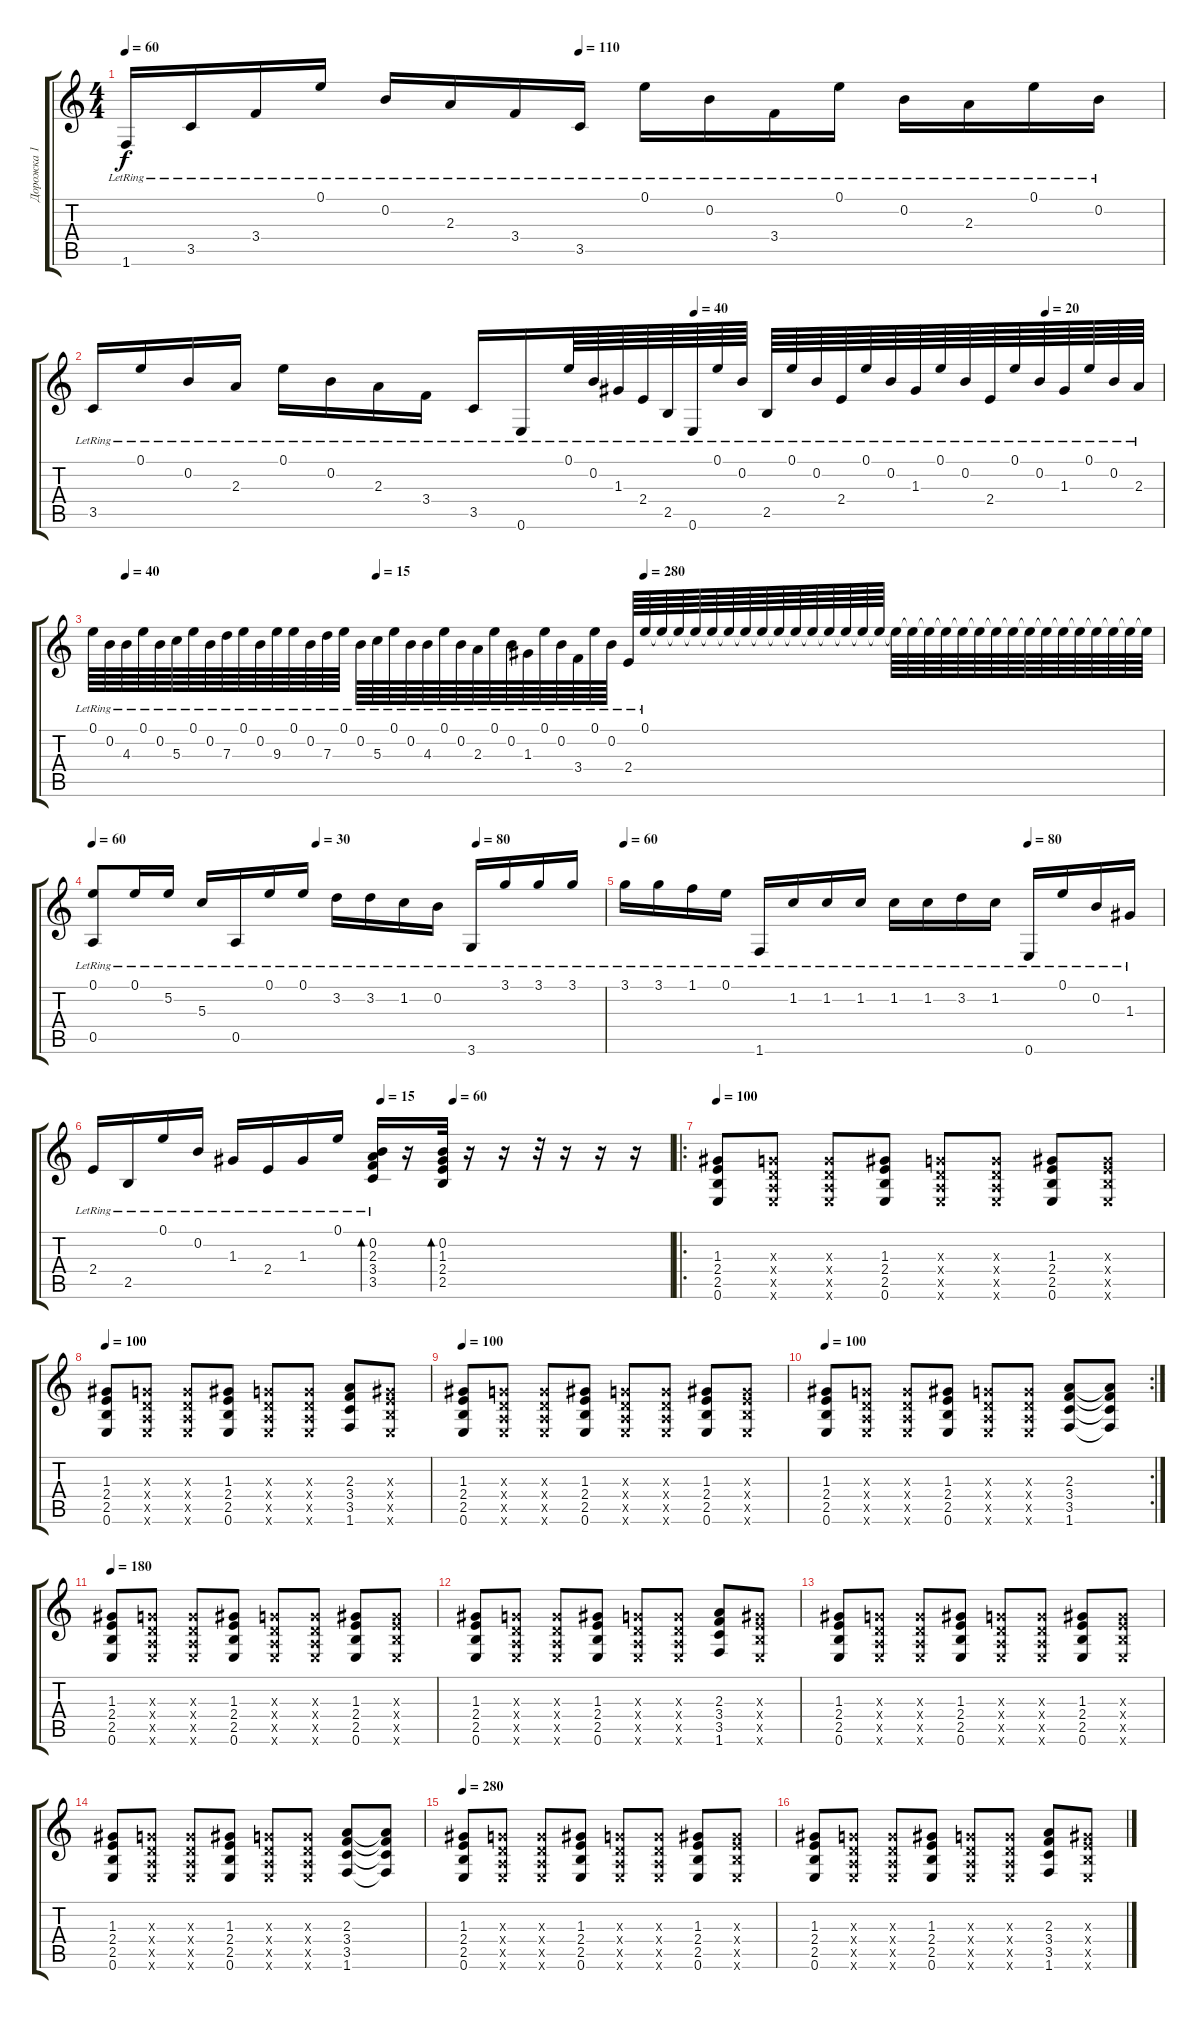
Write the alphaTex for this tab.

\track ("Дорожка 1" "Дорожка 1") {instrument acousticguitarsteel}
\staff {score tabs}
\tuning (E4 B3 G3 D3 A2 E2) {hide}
\ts (4 4)
\tempo 60
\tempo (110 0.4375)
\clef g2
\ks c
1.6{lr}.16{dy f} 3.5{lr}.16 3.4{lr}.16 0.1{lr}.16 0.2{lr}.16 2.3{lr}.16 3.4{lr}.16 3.5{lr}.16 0.1{lr}.16 0.2{lr}.16 3.4{lr}.16 0.1{lr}.16 0.2{lr}.16 2.3{lr}.16 0.1{lr}.16 0.2{lr}.16 |
\tempo (40 0.5625)
\tempo (20 0.890625)
3.5{lr}.16 0.1{lr}.16 0.2{lr}.16 2.3{lr}.16 0.1{lr}.16 0.2{lr}.16 2.3{lr}.16 3.4{lr}.16 3.5{lr}.16 0.6{lr}.16 0.1{lr}.64 0.2{lr}.64 1.3{lr}.64 2.4{lr}.64 2.5{lr}.64 0.6{lr}.64 0.1{lr}.64 0.2{lr}.64 2.5{lr}.64 0.1{lr}.64 0.2{lr}.64 2.4{lr}.64 0.1{lr}.64 0.2{lr}.64 1.3{lr}.64 0.1{lr}.64 0.2{lr}.64 2.4{lr}.64 0.1{lr}.64 0.2{lr}.64 1.3{lr}.64 0.1{lr}.64 0.2{lr}.64 2.3{lr}.64 |
\tempo (40 0.03125)
\tempo (15 0.265625)
\tempo (280 0.515625)
0.1{lr}.64 0.2{lr}.64 4.3{lr}.64 0.1{lr}.64 0.2{lr}.64 5.3{lr}.64 0.1{lr}.64 0.2{lr}.64 7.3{lr}.64 0.1{lr}.64 0.2{lr}.64 9.3{lr}.64 0.1{lr}.64 0.2{lr}.64 7.3{lr}.64 0.1{lr}.64 0.2{lr}.64 5.3{lr}.64 0.1{lr}.64 0.2{lr}.64 4.3{lr}.64 0.1{lr}.64 0.2{lr}.64 2.3{lr}.64 0.1{lr}.64 0.2{lr}.64 1.3{lr}.64 0.1{lr}.64 0.2{lr}.64 3.4{lr}.64 0.1{lr}.64 0.2{lr}.64 2.4{lr}.64 0.1{lr}.64 0.1{t}.64 0.1{t}.64 0.1{t}.64 0.1{t}.64 0.1{t}.64 0.1{t}.64 0.1{t}.64 0.1{t}.64 0.1{t}.64 0.1{t}.64 0.1{t}.64 0.1{t}.64 0.1{t}.64 0.1{t}.64 0.1{t}.64 0.1{t}.64 0.1{t}.64 0.1{t}.64 0.1{t}.64 0.1{t}.64 0.1{t}.64 0.1{t}.64 0.1{t}.64 0.1{t}.64 0.1{t}.64 0.1{t}.64 0.1{t}.64 0.1{t}.64 0.1{t}.64 0.1{t}.64 |
\tempo 60
\tempo (30 0.4375)
\tempo (80 0.75)
(0.1 0.5{lr}).8 0.1{lr}.16 5.2{lr}.16 5.3{lr}.16 0.5{lr}.16 0.1{lr}.16 0.1{lr}.16 3.2{lr}.16 3.2{lr}.16 1.2{lr}.16 0.2{lr}.16 3.6{lr}.16 3.1{lr}.16 3.1{lr}.16 3.1{lr}.16 |
\tempo 60
\tempo (80 0.75)
3.1{lr}.16 3.1{lr}.16 1.1{lr}.16 0.1{lr}.16 1.6{lr}.16 1.2{lr}.16 1.2{lr}.16 1.2{lr}.16 1.2{lr}.16 1.2{lr}.16 3.2{lr}.16 1.2{lr}.16 0.6{lr}.16 0.1{lr}.16 0.2{lr}.16 1.3{lr}.16 |
\tempo (15 0.5)
\tempo (60 0.625)
2.4{lr}.16 2.5{lr}.16 0.1{lr}.16 0.2{lr}.16 1.3{lr}.16 2.4{lr}.16 1.3{lr}.16 0.1{lr}.16 (0.2 2.3 3.4{lr} 3.5).16{bd 480} r.16 (0.2 1.3 2.4 2.5).32{bd 480} r.16 r.16 r.32 r.16 r.16 r.16 |
\ro
\tempo 100
(1.3 2.4 2.5 0.6).8 (0.3{x} 0.4{x} 0.5{x} 0.6{x}).8 (0.3{x} 0.4{x} 0.5{x} 0.6{x}).8 (1.3 2.4 2.5 0.6).8 (0.3{x} 0.4{x} 0.5{x} 0.6{x}).8 (0.3{x} 0.4{x} 0.5{x} 0.6{x}).8 (1.3 2.4 2.5 0.6).8 (1.3{x} 2.4{x} 2.5{x} 0.6{x}).8 |
\tempo 100
(1.3 2.4 2.5 0.6).8 (0.3{x} 0.4{x} 0.5{x} 0.6{x}).8 (0.3{x} 0.4{x} 0.5{x} 0.6{x}).8 (1.3 2.4 2.5 0.6).8 (0.3{x} 0.4{x} 0.5{x} 0.6{x}).8 (0.3{x} 0.4{x} 0.5{x} 0.6{x}).8 (2.3 3.4 3.5 1.6).8 (1.3{x} 2.4{x} 2.5{x} 0.6{x}).8 |
\tempo 100
(1.3 2.4 2.5 0.6).8 (0.3{x} 0.4{x} 0.5{x} 0.6{x}).8 (0.3{x} 0.4{x} 0.5{x} 0.6{x}).8 (1.3 2.4 2.5 0.6).8 (0.3{x} 0.4{x} 0.5{x} 0.6{x}).8 (0.3{x} 0.4{x} 0.5{x} 0.6{x}).8 (1.3 2.4 2.5 0.6).8 (1.3{x} 2.4{x} 2.5{x} 0.6{x}).8 |
\rc 2
\tempo 100
(1.3 2.4 2.5 0.6).8 (0.3{x} 0.4{x} 0.5{x} 0.6{x}).8 (0.3{x} 0.4{x} 0.5{x} 0.6{x}).8 (1.3 2.4 2.5 0.6).8 (0.3{x} 0.4{x} 0.5{x} 0.6{x}).8 (0.3{x} 0.4{x} 0.5{x} 0.6{x}).8 (2.3 3.4 3.5 1.6).8 (2.3{t} 3.4{t} 3.5{t} 1.6{t}).8 |
\tempo 180
(1.3 2.4 2.5 0.6).8 (0.3{x} 0.4{x} 0.5{x} 0.6{x}).8 (0.3{x} 0.4{x} 0.5{x} 0.6{x}).8 (1.3 2.4 2.5 0.6).8 (0.3{x} 0.4{x} 0.5{x} 0.6{x}).8 (0.3{x} 0.4{x} 0.5{x} 0.6{x}).8 (1.3 2.4 2.5 0.6).8 (1.3{x} 2.4{x} 2.5{x} 0.6{x}).8 |
(1.3 2.4 2.5 0.6).8 (0.3{x} 0.4{x} 0.5{x} 0.6{x}).8 (0.3{x} 0.4{x} 0.5{x} 0.6{x}).8 (1.3 2.4 2.5 0.6).8 (0.3{x} 0.4{x} 0.5{x} 0.6{x}).8 (0.3{x} 0.4{x} 0.5{x} 0.6{x}).8 (2.3 3.4 3.5 1.6).8 (1.3{x} 2.4{x} 2.5{x} 0.6{x}).8 |
(1.3 2.4 2.5 0.6).8 (0.3{x} 0.4{x} 0.5{x} 0.6{x}).8 (0.3{x} 0.4{x} 0.5{x} 0.6{x}).8 (1.3 2.4 2.5 0.6).8 (0.3{x} 0.4{x} 0.5{x} 0.6{x}).8 (0.3{x} 0.4{x} 0.5{x} 0.6{x}).8 (1.3 2.4 2.5 0.6).8 (1.3{x} 2.4{x} 2.5{x} 0.6{x}).8 |
(1.3 2.4 2.5 0.6).8 (0.3{x} 0.4{x} 0.5{x} 0.6{x}).8 (0.3{x} 0.4{x} 0.5{x} 0.6{x}).8 (1.3 2.4 2.5 0.6).8 (0.3{x} 0.4{x} 0.5{x} 0.6{x}).8 (0.3{x} 0.4{x} 0.5{x} 0.6{x}).8 (2.3 3.4 3.5 1.6).8 (2.3{t} 3.4{t} 3.5{t} 1.6{t}).8 |
\tempo 280
(1.3 2.4 2.5 0.6).8 (0.3{x} 0.4{x} 0.5{x} 0.6{x}).8 (0.3{x} 0.4{x} 0.5{x} 0.6{x}).8 (1.3 2.4 2.5 0.6).8 (0.3{x} 0.4{x} 0.5{x} 0.6{x}).8 (0.3{x} 0.4{x} 0.5{x} 0.6{x}).8 (1.3 2.4 2.5 0.6).8 (1.3{x} 2.4{x} 2.5{x} 0.6{x}).8 |
(1.3 2.4 2.5 0.6).8 (0.3{x} 0.4{x} 0.5{x} 0.6{x}).8 (0.3{x} 0.4{x} 0.5{x} 0.6{x}).8 (1.3 2.4 2.5 0.6).8 (0.3{x} 0.4{x} 0.5{x} 0.6{x}).8 (0.3{x} 0.4{x} 0.5{x} 0.6{x}).8 (2.3 3.4 3.5 1.6).8 (1.3{x} 2.4{x} 2.5{x} 0.6{x}).8
